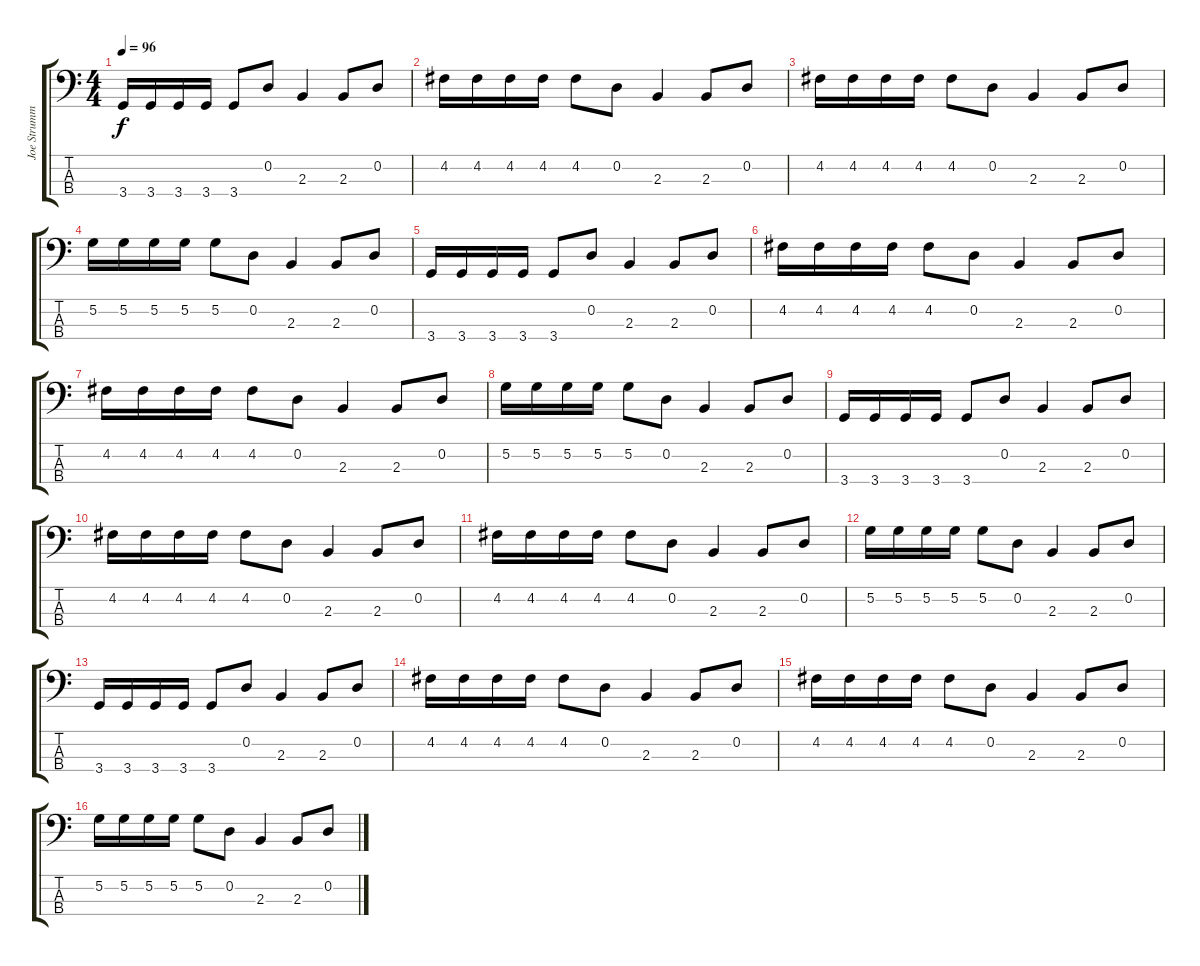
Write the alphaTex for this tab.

\track ("Joe Strummer (bass)" "Joe Strumm") {instrument electricbassfinger}
\staff {score tabs}
\tuning (G2 D2 A1 E1) {hide}
\ts (4 4)
\tempo 96
\clef f4
\ks c
3.4.16{dy f} 3.4.16 3.4.16 3.4.16 3.4.8 0.2.8 2.3.4 2.3.8 0.2.8 |
4.2.16 4.2.16 4.2.16 4.2.16 4.2.8 0.2.8 2.3.4 2.3.8 0.2.8 |
4.2.16 4.2.16 4.2.16 4.2.16 4.2.8 0.2.8 2.3.4 2.3.8 0.2.8 |
5.2.16 5.2.16 5.2.16 5.2.16 5.2.8 0.2.8 2.3.4 2.3.8 0.2.8 |
3.4.16 3.4.16 3.4.16 3.4.16 3.4.8 0.2.8 2.3.4 2.3.8 0.2.8 |
4.2.16 4.2.16 4.2.16 4.2.16 4.2.8 0.2.8 2.3.4 2.3.8 0.2.8 |
4.2.16 4.2.16 4.2.16 4.2.16 4.2.8 0.2.8 2.3.4 2.3.8 0.2.8 |
5.2.16 5.2.16 5.2.16 5.2.16 5.2.8 0.2.8 2.3.4 2.3.8 0.2.8 |
3.4.16 3.4.16 3.4.16 3.4.16 3.4.8 0.2.8 2.3.4 2.3.8 0.2.8 |
4.2.16 4.2.16 4.2.16 4.2.16 4.2.8 0.2.8 2.3.4 2.3.8 0.2.8 |
4.2.16 4.2.16 4.2.16 4.2.16 4.2.8 0.2.8 2.3.4 2.3.8 0.2.8 |
5.2.16 5.2.16 5.2.16 5.2.16 5.2.8 0.2.8 2.3.4 2.3.8 0.2.8 |
3.4.16 3.4.16 3.4.16 3.4.16 3.4.8 0.2.8 2.3.4 2.3.8 0.2.8 |
4.2.16 4.2.16 4.2.16 4.2.16 4.2.8 0.2.8 2.3.4 2.3.8 0.2.8 |
4.2.16 4.2.16 4.2.16 4.2.16 4.2.8 0.2.8 2.3.4 2.3.8 0.2.8 |
5.2.16 5.2.16 5.2.16 5.2.16 5.2.8 0.2.8 2.3.4 2.3.8 0.2.8
